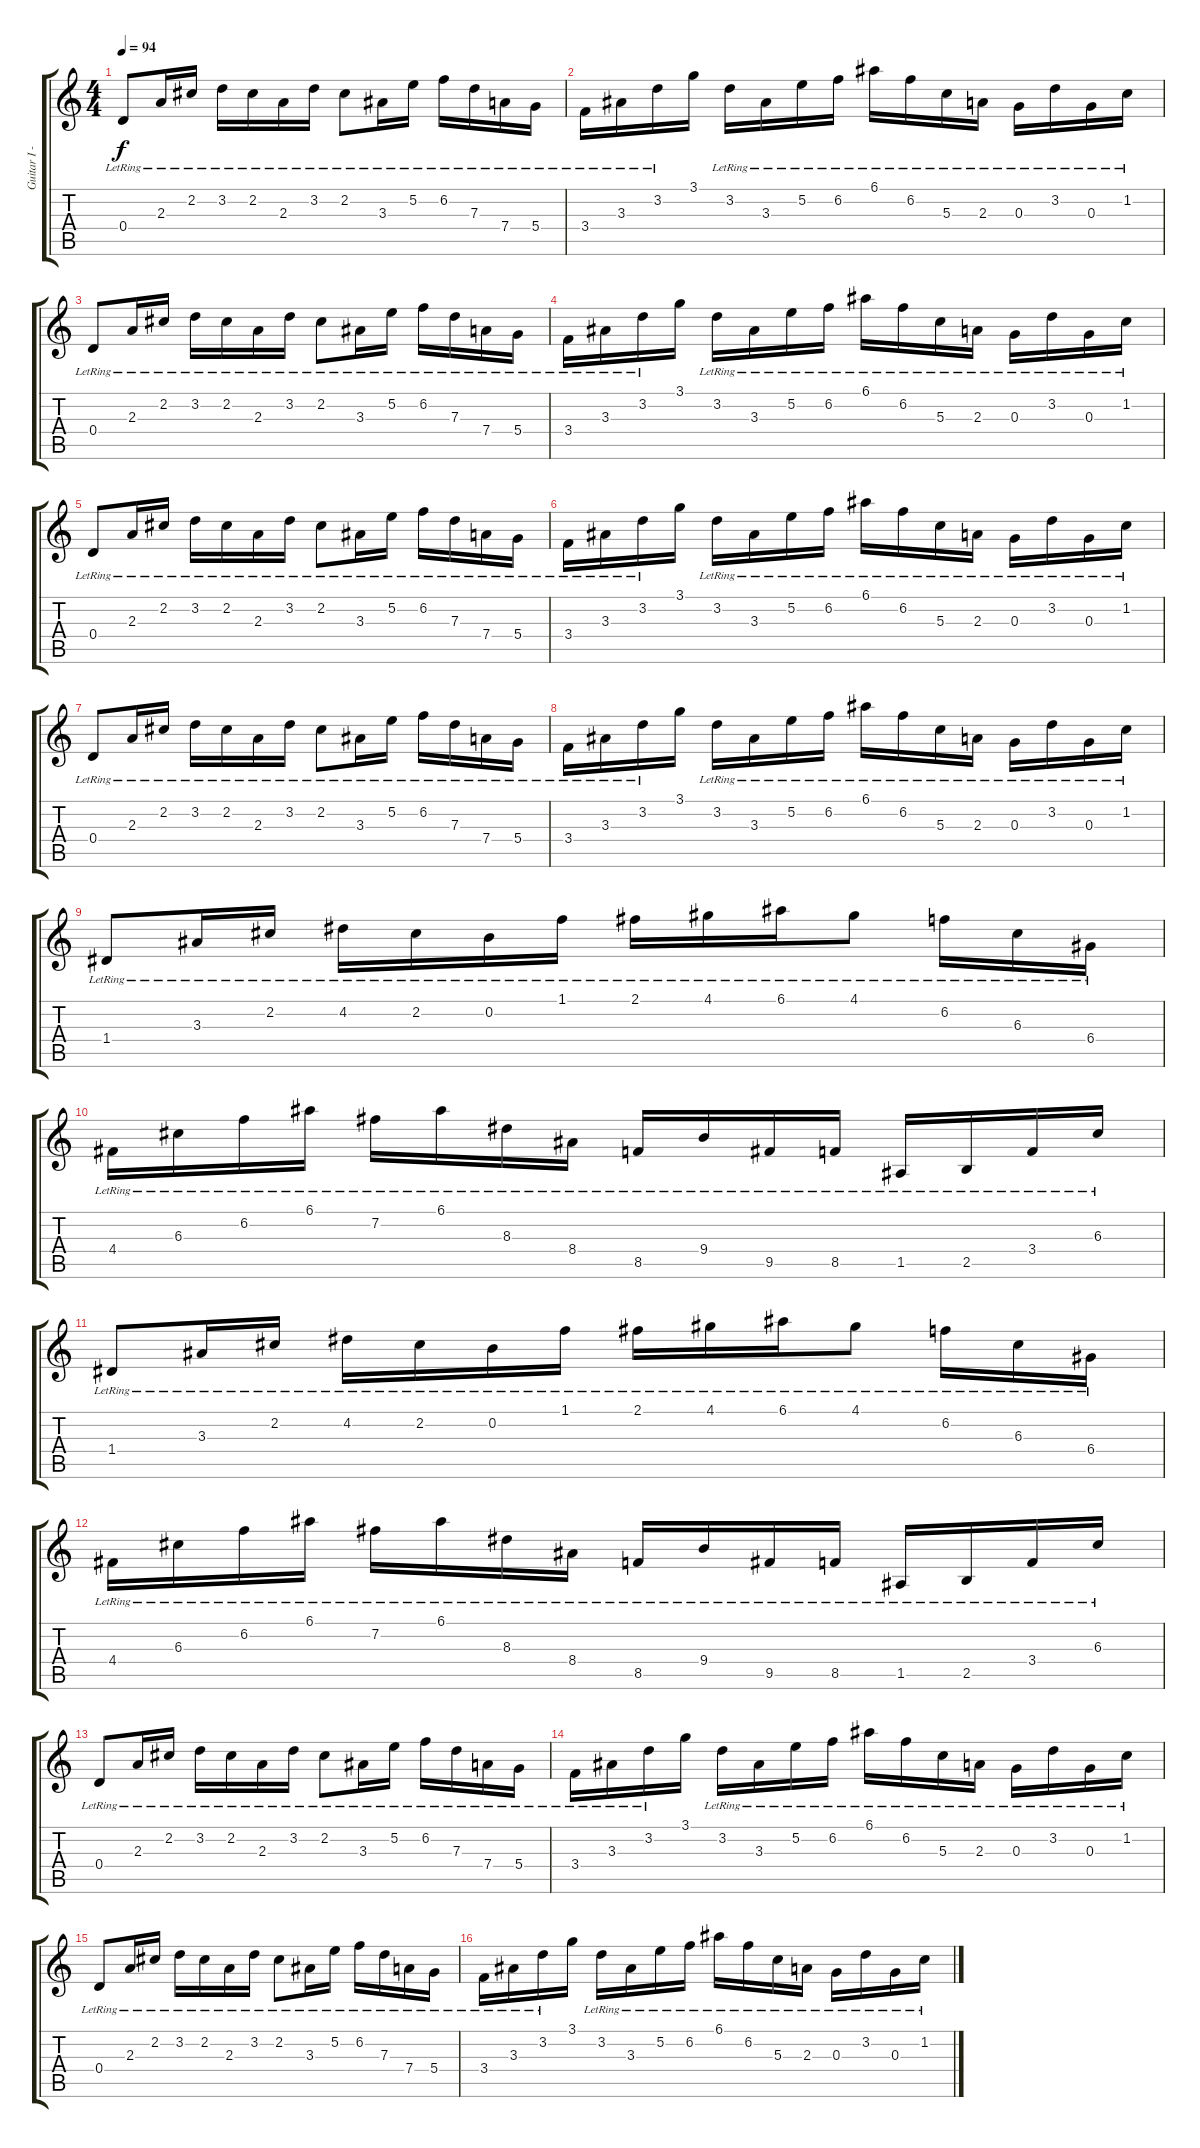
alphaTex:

\track ("Guitar I - [Clean]" "Guitar I -") {instrument electricguitarclean}
\staff {score tabs}
\tuning (E4 B3 G3 D3 A2 E2) {hide}
\ts (4 4)
\tempo 94
\clef g2
\ks c
0.4{lr}.8{dy f instrument electricguitarclean} 2.3{lr}.16 2.2{lr}.16 3.2{lr}.16 2.2{lr}.16 2.3{lr}.16 3.2{lr}.16 2.2{lr}.8 3.3{lr}.16 5.2{lr}.16 6.2{lr}.16 7.3{lr}.16 7.4{lr}.16 5.4{lr}.16 |
3.4{lr}.16 3.3{lr}.16 3.2{lr}.16 3.1.16 3.2{lr}.16 3.3{lr}.16 5.2{lr}.16 6.2{lr}.16 6.1{lr}.16 6.2{lr}.16 5.3{lr}.16 2.3{lr}.16 0.3{lr}.16 3.2{lr}.16 0.3{lr}.16 1.2{lr}.16 |
0.4{lr}.8 2.3{lr}.16 2.2{lr}.16 3.2{lr}.16 2.2{lr}.16 2.3{lr}.16 3.2{lr}.16 2.2{lr}.8 3.3{lr}.16 5.2{lr}.16 6.2{lr}.16 7.3{lr}.16 7.4{lr}.16 5.4{lr}.16 |
3.4{lr}.16 3.3{lr}.16 3.2{lr}.16 3.1.16 3.2{lr}.16 3.3{lr}.16 5.2{lr}.16 6.2{lr}.16 6.1{lr}.16 6.2{lr}.16 5.3{lr}.16 2.3{lr}.16 0.3{lr}.16 3.2{lr}.16 0.3{lr}.16 1.2{lr}.16 |
0.4{lr}.8 2.3{lr}.16 2.2{lr}.16 3.2{lr}.16 2.2{lr}.16 2.3{lr}.16 3.2{lr}.16 2.2{lr}.8 3.3{lr}.16 5.2{lr}.16 6.2{lr}.16 7.3{lr}.16 7.4{lr}.16 5.4{lr}.16 |
3.4{lr}.16 3.3{lr}.16 3.2{lr}.16 3.1.16 3.2{lr}.16 3.3{lr}.16 5.2{lr}.16 6.2{lr}.16 6.1{lr}.16 6.2{lr}.16 5.3{lr}.16 2.3{lr}.16 0.3{lr}.16 3.2{lr}.16 0.3{lr}.16 1.2{lr}.16 |
0.4{lr}.8 2.3{lr}.16 2.2{lr}.16 3.2{lr}.16 2.2{lr}.16 2.3{lr}.16 3.2{lr}.16 2.2{lr}.8 3.3{lr}.16 5.2{lr}.16 6.2{lr}.16 7.3{lr}.16 7.4{lr}.16 5.4{lr}.16 |
3.4{lr}.16 3.3{lr}.16 3.2{lr}.16 3.1.16 3.2{lr}.16 3.3{lr}.16 5.2{lr}.16 6.2{lr}.16 6.1{lr}.16 6.2{lr}.16 5.3{lr}.16 2.3{lr}.16 0.3{lr}.16 3.2{lr}.16 0.3{lr}.16 1.2{lr}.16 |
1.4{lr}.8 3.3{lr}.16 2.2{lr}.16 4.2{lr}.16 2.2{lr}.16 0.2{lr}.16 1.1{lr}.16 2.1{lr}.16 4.1{lr}.16 6.1{lr}.16 4.1{lr}.8 6.2{lr}.16 6.3{lr}.16 6.4{lr}.16 |
4.4{lr}.16 6.3{lr}.16 6.2{lr}.16 6.1{lr}.16 7.2{lr}.16 6.1{lr}.16 8.3{lr}.16 8.4{lr}.16 8.5{lr}.16 9.4{lr}.16 9.5{lr}.16 8.5{lr}.16 1.5{lr}.16 2.5{lr}.16 3.4{lr}.16 6.3{lr}.16 |
1.4{lr}.8 3.3{lr}.16 2.2{lr}.16 4.2{lr}.16 2.2{lr}.16 0.2{lr}.16 1.1{lr}.16 2.1{lr}.16 4.1{lr}.16 6.1{lr}.16 4.1{lr}.8 6.2{lr}.16 6.3{lr}.16 6.4{lr}.16 |
4.4{lr}.16 6.3{lr}.16 6.2{lr}.16 6.1{lr}.16 7.2{lr}.16 6.1{lr}.16 8.3{lr}.16 8.4{lr}.16 8.5{lr}.16 9.4{lr}.16 9.5{lr}.16 8.5{lr}.16 1.5{lr}.16 2.5{lr}.16 3.4{lr}.16 6.3{lr}.16 |
0.4{lr}.8 2.3{lr}.16 2.2{lr}.16 3.2{lr}.16 2.2{lr}.16 2.3{lr}.16 3.2{lr}.16 2.2{lr}.8 3.3{lr}.16 5.2{lr}.16 6.2{lr}.16 7.3{lr}.16 7.4{lr}.16 5.4{lr}.16 |
3.4{lr}.16 3.3{lr}.16 3.2{lr}.16 3.1.16 3.2{lr}.16 3.3{lr}.16 5.2{lr}.16 6.2{lr}.16 6.1{lr}.16 6.2{lr}.16 5.3{lr}.16 2.3{lr}.16 0.3{lr}.16 3.2{lr}.16 0.3{lr}.16 1.2{lr}.16 |
0.4{lr}.8 2.3{lr}.16 2.2{lr}.16 3.2{lr}.16 2.2{lr}.16 2.3{lr}.16 3.2{lr}.16 2.2{lr}.8 3.3{lr}.16 5.2{lr}.16 6.2{lr}.16 7.3{lr}.16 7.4{lr}.16 5.4{lr}.16 |
3.4{lr}.16 3.3{lr}.16 3.2{lr}.16 3.1.16 3.2{lr}.16 3.3{lr}.16 5.2{lr}.16 6.2{lr}.16 6.1{lr}.16 6.2{lr}.16 5.3{lr}.16 2.3{lr}.16 0.3{lr}.16 3.2{lr}.16 0.3{lr}.16 1.2{lr}.16
